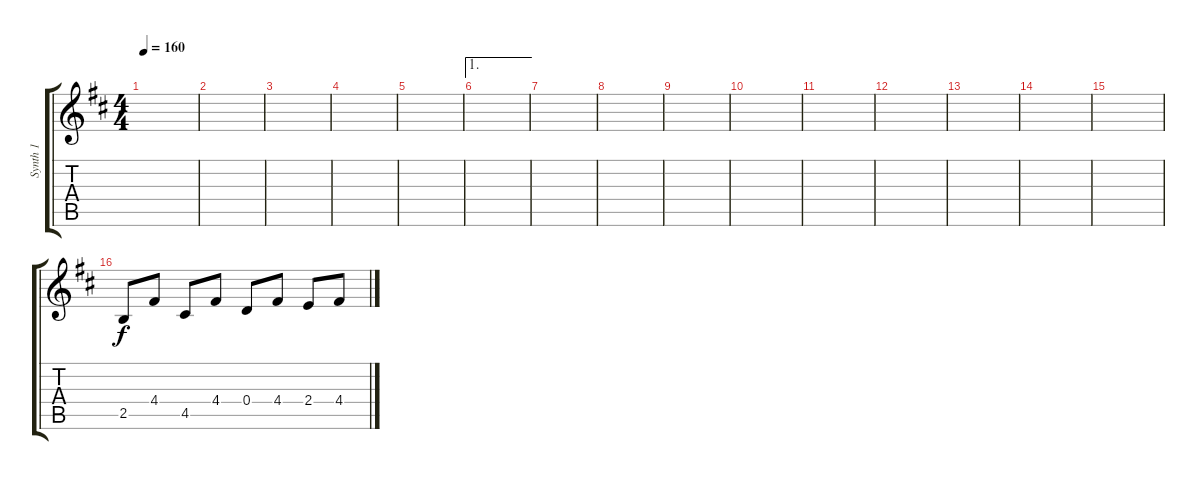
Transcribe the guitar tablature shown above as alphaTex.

\track ("Synth 1" "Synth 1") {instrument synthbass1}
\staff {score tabs}
\tuning (E4 B3 G3 D3 A2 E2) {hide}
\ts (4 4)
\tempo 160
\clef g2
\ks d
|
|
|
|
|
\ae 1
|
|
|
|
|
|
|
|
|
|
2.5.8 4.4.8 4.5.8 4.4.8 0.4.8 4.4.8 2.4.8 4.4.8
